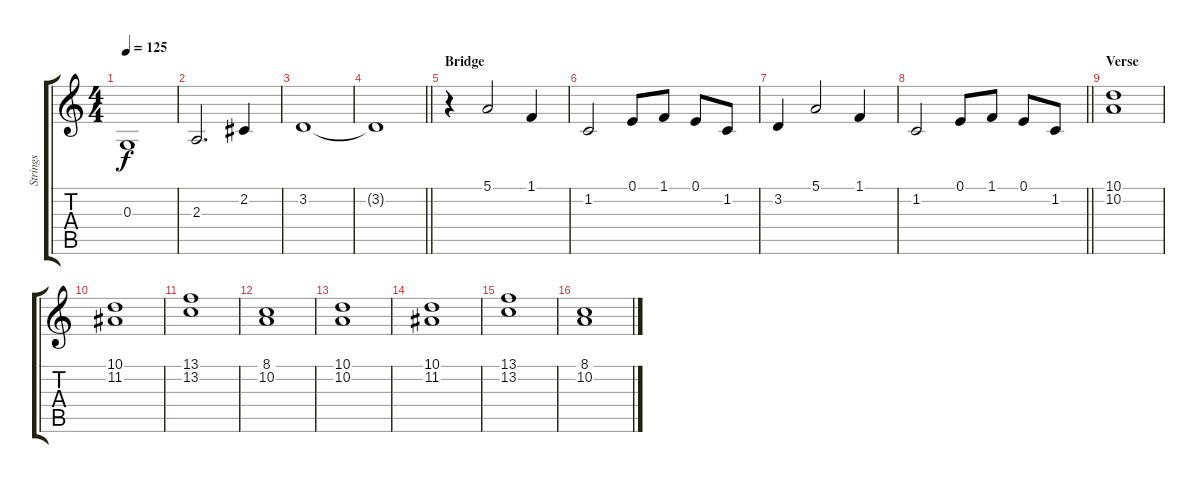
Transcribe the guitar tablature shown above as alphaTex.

\track ("Strings" "Strings") {instrument stringensemble1}
\staff {score tabs}
\tuning (E4 B3 G3 D3 A2 E2) {hide}
\ts (4 4)
\tempo 125
\clef g2
\ks c
0.3.1{dy f} |
2.3.2{d} 2.2.4 |
3.2.1 |
\barLineRight lightlight
3.2{t}.1 |
\section ("" "Bridge ")
r.4 5.1.2 1.1.4 |
1.2.2 0.1.8 1.1.8 0.1.8 1.2.8 |
3.2.4 5.1.2 1.1.4 |
\barLineRight lightlight
1.2.2 0.1.8 1.1.8 0.1.8 1.2.8 |
\section ("" "Verse ")
(10.1 10.2).1 |
(10.1 11.2).1 |
(13.1 13.2).1 |
(8.1 10.2).1 |
(10.1 10.2).1 |
(10.1 11.2).1 |
(13.1 13.2).1 |
(8.1 10.2).1
